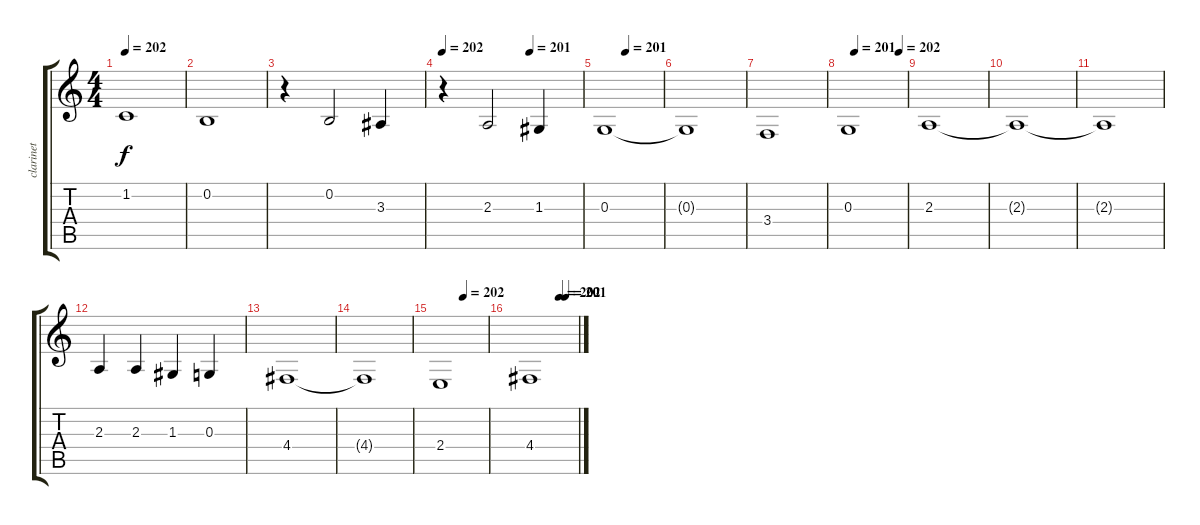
\track ("clarinet" "clarinet") {instrument clarinet}
\staff {score tabs}
\tuning (E4 B3 G3 D3 A2 E2) {hide}
\ts (4 4)
\tempo 202
\clef g2
\ks c
1.2.1{dy f} |
0.2.1 |
r.4 0.2.2 3.3.4 |
\tempo 202
\tempo (201 0.625)
r.4 2.3.2 1.3.4 |
\tempo (201 0.375)
0.3.1 |
0.3{t}.1 |
3.4.1 |
\tempo (201 0.125)
\tempo (202 0.875)
0.3.1 |
2.3.1 |
2.3{t}.1 |
2.3{t}.1 |
2.3.4 2.3.4 1.3.4 0.3.4 |
4.4.1 |
4.4{t}.1 |
\tempo (202 0.5)
2.4.1 |
\tempo (202 0.625)
\tempo (201 0.75)
4.4.1
